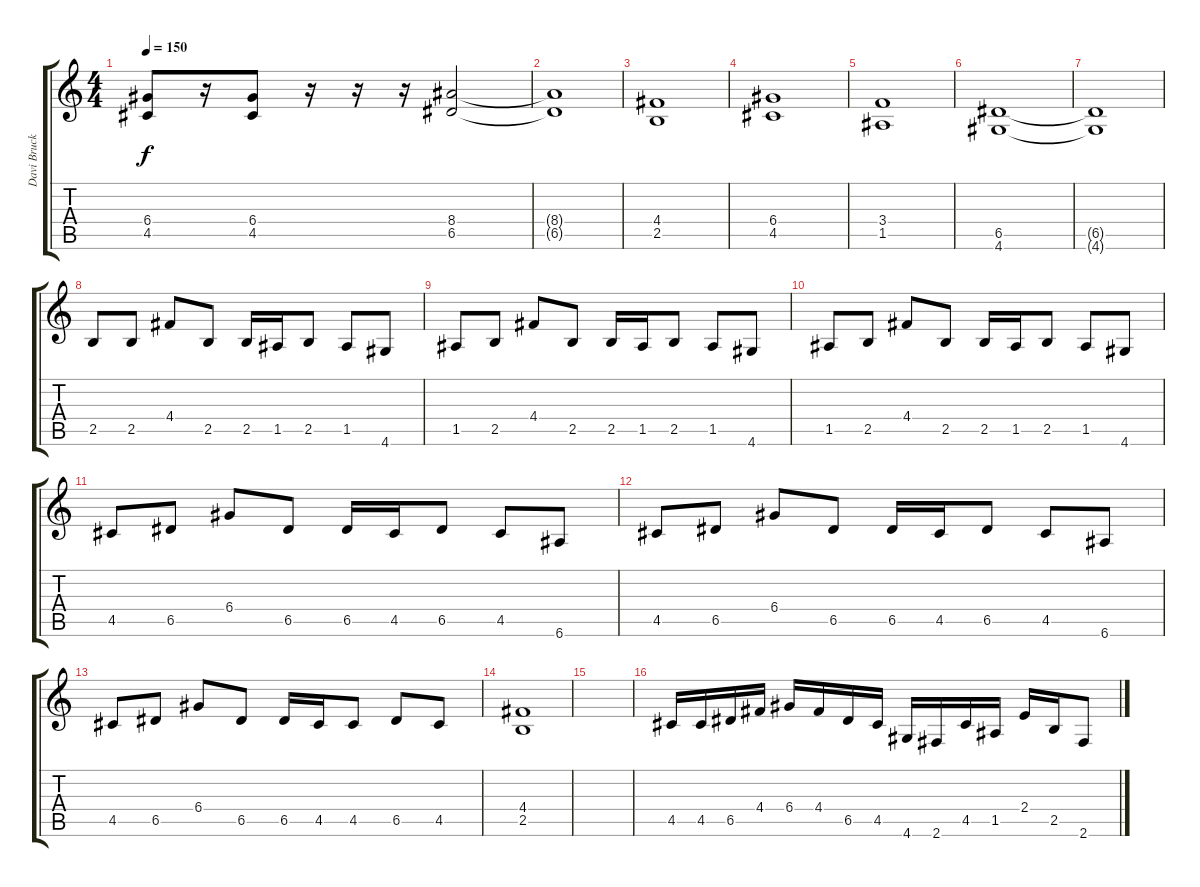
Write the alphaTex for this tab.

\track ("Davi Bruck" "Davi Bruck") {instrument distortionguitar}
\staff {score tabs}
\tuning (E4 B3 G3 D3 A2 E2) {hide}
\ts (4 4)
\tempo 150
\clef g2
\ks c
(6.4 4.5).8{dy f instrument distortionguitar} r.16 (6.4 4.5).8 r.16 r.16 r.16 (8.4 6.5).2 |
(8.4{t} 6.5{t}).1 |
(4.4 2.5).1 |
(6.4 4.5).1 |
(3.4 1.5).1 |
(6.5 4.6).1 |
(6.5{t} 4.6{t}).1 |
2.5.8 2.5.8 4.4.8 2.5.8 2.5.16 1.5.16 2.5.8 1.5.8 4.6.8 |
1.5.8 2.5.8 4.4.8 2.5.8 2.5.16 1.5.16 2.5.8 1.5.8 4.6.8 |
1.5.8 2.5.8 4.4.8 2.5.8 2.5.16 1.5.16 2.5.8 1.5.8 4.6.8 |
4.5.8 6.5.8 6.4.8 6.5.8 6.5.16 4.5.16 6.5.8 4.5.8 6.6.8 |
4.5.8 6.5.8 6.4.8 6.5.8 6.5.16 4.5.16 6.5.8 4.5.8 6.6.8 |
4.5.8 6.5.8 6.4.8 6.5.8 6.5.16 4.5.16 4.5.8 6.5.8 4.5.8 |
(4.4 2.5).1 |
|
4.5.16 4.5.16 6.5.16 4.4.16 6.4.16 4.4.16 6.5.16 4.5.16 4.6.16 2.6.16 4.5.16 1.5.16 2.4.16 2.5.16 2.6.8
